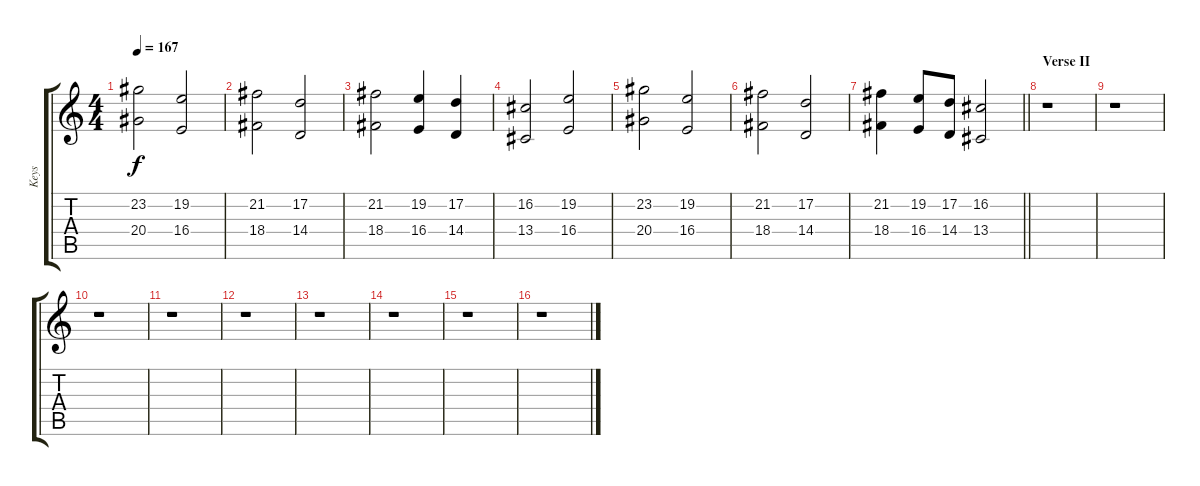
\track ("Keys" "Keys") {instrument lead2sawtooth}
\staff {score tabs}
\tuning (D4 A3 F3 C3 G2 C2) {hide}
\ts (4 4)
\tempo 167
\clef g2
\ks c
(23.2 20.4).2{dy f} (19.2 16.4).2 |
(21.2 18.4).2 (17.2 14.4).2 |
(21.2 18.4).2 (19.2 16.4).4 (17.2 14.4).4 |
(16.2 13.4).2 (19.2 16.4).2 |
(23.2 20.4).2 (19.2 16.4).2 |
(21.2 18.4).2 (17.2 14.4).2 |
\barLineRight lightlight
(21.2 18.4).4 (19.2 16.4).8 (17.2 14.4).8 (16.2 13.4).2 |
\section ("" "Verse II")
r.1 |
r.1 |
r.1 |
r.1 |
r.1 |
r.1 |
r.1 |
r.1 |
r.1
